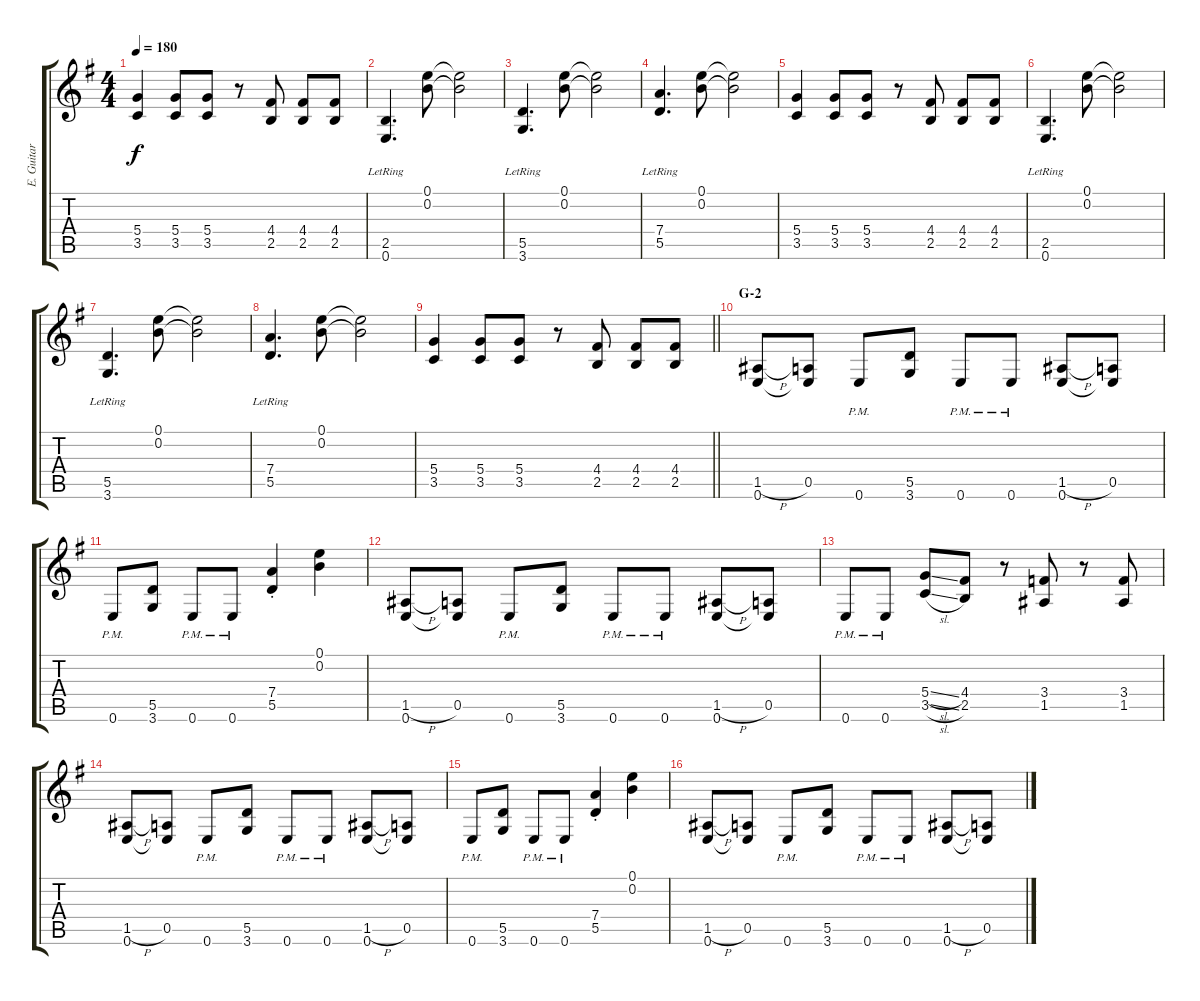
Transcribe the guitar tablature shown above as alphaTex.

\track ("E. Guitar II" "E. Guitar ") {instrument overdrivenguitar}
\staff {score tabs}
\tuning (E4 B3 G3 D3 A2 E2) {hide}
\ts (4 4)
\tempo 180
\clef g2
\ks g
(5.4 3.5).4{dy f} (5.4 3.5).8 (5.4 3.5).8 r.8 (4.4 2.5).8 (4.4 2.5).8 (4.4 2.5).8 |
(2.5{lr} 0.6{lr}).4{d} (0.1 0.2).8 (0.1{t} 0.2{t}).2 |
(5.5{lr} 3.6{lr}).4{d} (0.1 0.2).8 (0.1{t} 0.2{t}).2 |
(7.4{lr} 5.5{lr}).4{d} (0.1 0.2).8 (0.1{t} 0.2{t}).2 |
(5.4 3.5).4 (5.4 3.5).8 (5.4 3.5).8 r.8 (4.4 2.5).8 (4.4 2.5).8 (4.4 2.5).8 |
(2.5{lr} 0.6{lr}).4{d} (0.1 0.2).8 (0.1{t} 0.2{t}).2 |
(5.5{lr} 3.6{lr}).4{d} (0.1 0.2).8 (0.1{t} 0.2{t}).2 |
(7.4{lr} 5.5{lr}).4{d} (0.1 0.2).8 (0.1{t} 0.2{t}).2 |
\barLineRight lightlight
(5.4 3.5).4 (5.4 3.5).8 (5.4 3.5).8 r.8 (4.4 2.5).8 (4.4 2.5).8 (4.4 2.5).8 |
\section ("" "G-2")
(1.5{h} 0.6).8 (0.5 0.6{t}).8 0.6{pm}.8 (5.5 3.6).8 0.6{pm}.8 0.6{pm}.8 (1.5{h} 0.6).8 (0.5 0.6{t}).8 |
0.6{pm}.8 (5.5 3.6).8 0.6{pm}.8 0.6{pm}.8 (7.4{st} 5.5{st}).4 (0.1 0.2).4 |
(1.5{h} 0.6).8 (0.5 0.6{t}).8 0.6{pm}.8 (5.5 3.6).8 0.6{pm}.8 0.6{pm}.8 (1.5{h} 0.6).8 (0.5 0.6{t}).8 |
0.6{pm}.8 0.6{pm}.8 (5.4{sl} 3.5{sl}).8 (4.4 2.5).8 r.8 (3.4 1.5).8 r.8 (3.4 1.5).8 |
(1.5{h} 0.6).8 (0.5 0.6{t}).8 0.6{pm}.8 (5.5 3.6).8 0.6{pm}.8 0.6{pm}.8 (1.5{h} 0.6).8 (0.5 0.6{t}).8 |
0.6{pm}.8 (5.5 3.6).8 0.6{pm}.8 0.6{pm}.8 (7.4{st} 5.5{st}).4 (0.1 0.2).4 |
(1.5{h} 0.6).8 (0.5 0.6{t}).8 0.6{pm}.8 (5.5 3.6).8 0.6{pm}.8 0.6{pm}.8 (1.5{h} 0.6).8 (0.5 0.6{t}).8
